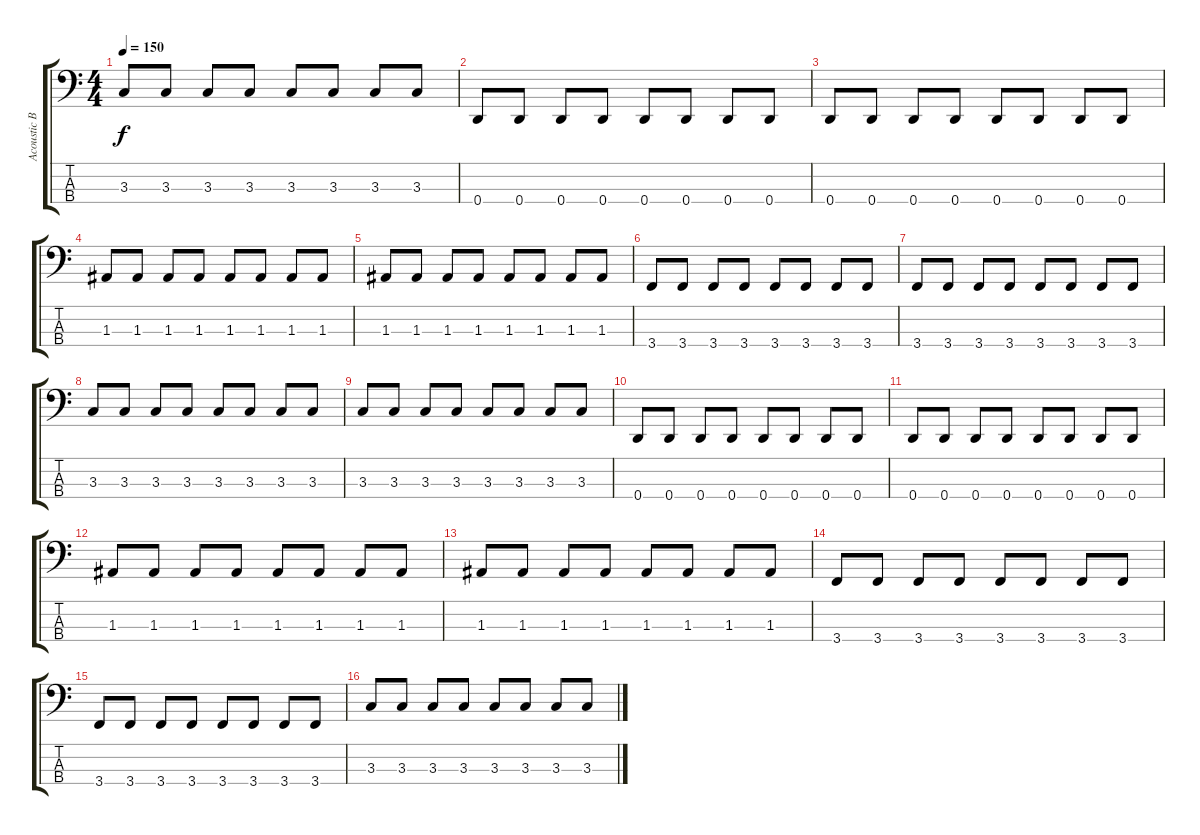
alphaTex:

\track ("Acoustic Bass" "Acoustic B") {instrument acousticbass}
\staff {score tabs}
\tuning (G2 D2 A1 D1) {hide}
\ts (4 4)
\tempo 150
\clef f4
\ks c
3.3.8{dy f} 3.3.8 3.3.8 3.3.8 3.3.8 3.3.8 3.3.8 3.3.8 |
0.4.8 0.4.8 0.4.8 0.4.8 0.4.8 0.4.8 0.4.8 0.4.8 |
0.4.8 0.4.8 0.4.8 0.4.8 0.4.8 0.4.8 0.4.8 0.4.8 |
1.3.8 1.3.8 1.3.8 1.3.8 1.3.8 1.3.8 1.3.8 1.3.8 |
1.3.8 1.3.8 1.3.8 1.3.8 1.3.8 1.3.8 1.3.8 1.3.8 |
3.4.8 3.4.8 3.4.8 3.4.8 3.4.8 3.4.8 3.4.8 3.4.8 |
3.4.8 3.4.8 3.4.8 3.4.8 3.4.8 3.4.8 3.4.8 3.4.8 |
3.3.8 3.3.8 3.3.8 3.3.8 3.3.8 3.3.8 3.3.8 3.3.8 |
3.3.8 3.3.8 3.3.8 3.3.8 3.3.8 3.3.8 3.3.8 3.3.8 |
0.4.8 0.4.8 0.4.8 0.4.8 0.4.8 0.4.8 0.4.8 0.4.8 |
0.4.8 0.4.8 0.4.8 0.4.8 0.4.8 0.4.8 0.4.8 0.4.8 |
1.3.8 1.3.8 1.3.8 1.3.8 1.3.8 1.3.8 1.3.8 1.3.8 |
1.3.8 1.3.8 1.3.8 1.3.8 1.3.8 1.3.8 1.3.8 1.3.8 |
3.4.8 3.4.8 3.4.8 3.4.8 3.4.8 3.4.8 3.4.8 3.4.8 |
3.4.8 3.4.8 3.4.8 3.4.8 3.4.8 3.4.8 3.4.8 3.4.8 |
3.3.8 3.3.8 3.3.8 3.3.8 3.3.8 3.3.8 3.3.8 3.3.8
